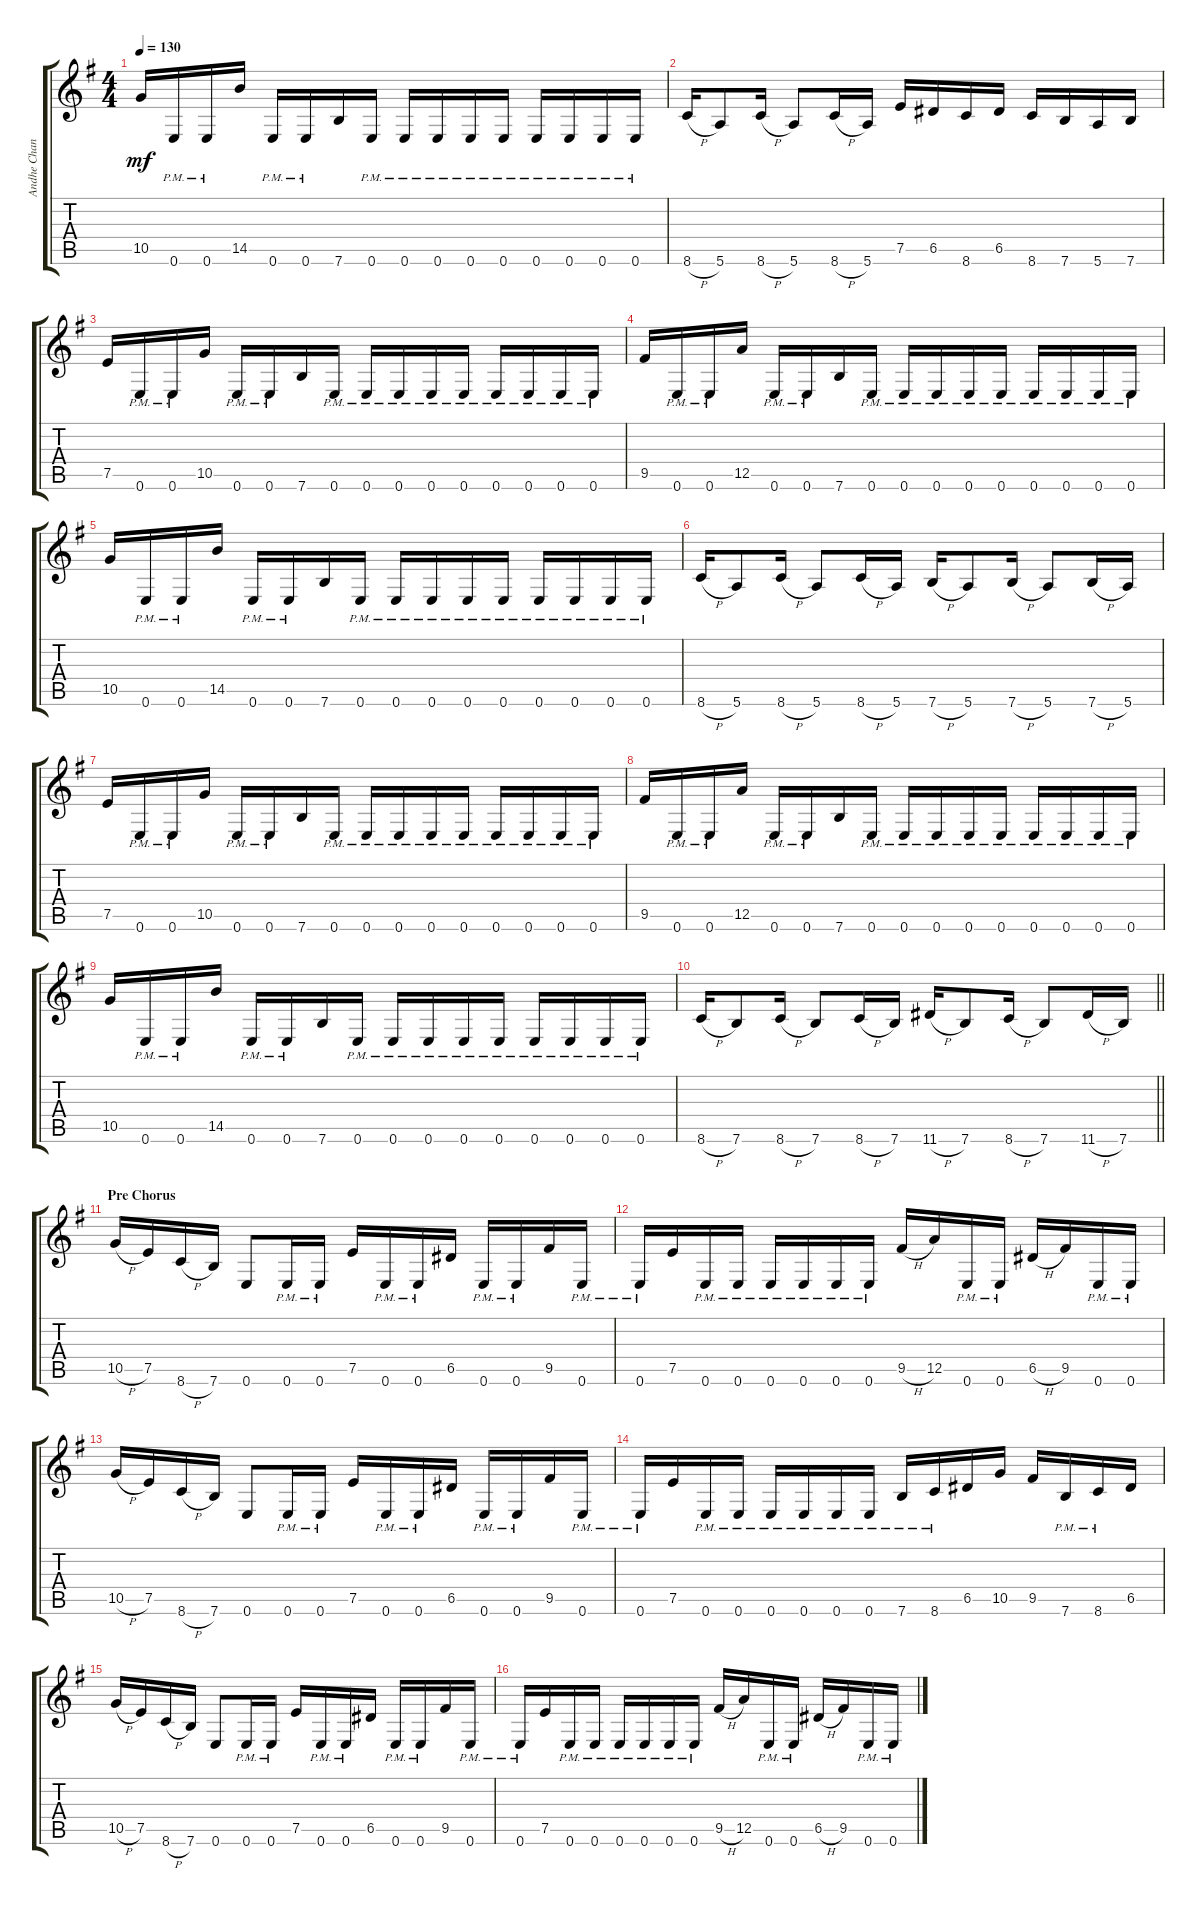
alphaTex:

\track ("Andhe Chandler (guitar)" "Andhe Chan") {instrument distortionguitar}
\staff {score tabs}
\tuning (E4 B3 G3 D3 A2 E2) {hide}
\ts (4 4)
\tempo 130
\clef g2
\ks eminor
10.5.16{dy mf} 0.6{pm}.16 0.6{pm}.16 14.5.16 0.6{pm}.16 0.6{pm}.16 7.6.16 0.6{pm}.16 0.6{pm}.16 0.6{pm}.16 0.6{pm}.16 0.6{pm}.16 0.6{pm}.16 0.6{pm}.16 0.6{pm}.16 0.6{pm}.16 |
8.6{h}.16 5.6.8 8.6{h}.16 5.6.8 8.6{h}.16 5.6.16 7.5.16 6.5.16 8.6.16 6.5.16 8.6.16 7.6.16 5.6.16 7.6.16 |
7.5.16 0.6{pm}.16 0.6{pm}.16 10.5.16 0.6{pm}.16 0.6{pm}.16 7.6.16 0.6{pm}.16 0.6{pm}.16 0.6{pm}.16 0.6{pm}.16 0.6{pm}.16 0.6{pm}.16 0.6{pm}.16 0.6{pm}.16 0.6{pm}.16 |
9.5.16 0.6{pm}.16 0.6{pm}.16 12.5.16 0.6{pm}.16 0.6{pm}.16 7.6.16 0.6{pm}.16 0.6{pm}.16 0.6{pm}.16 0.6{pm}.16 0.6{pm}.16 0.6{pm}.16 0.6{pm}.16 0.6{pm}.16 0.6{pm}.16 |
10.5.16 0.6{pm}.16 0.6{pm}.16 14.5.16 0.6{pm}.16 0.6{pm}.16 7.6.16 0.6{pm}.16 0.6{pm}.16 0.6{pm}.16 0.6{pm}.16 0.6{pm}.16 0.6{pm}.16 0.6{pm}.16 0.6{pm}.16 0.6{pm}.16 |
8.6{h}.16 5.6.8 8.6{h}.16 5.6.8 8.6{h}.16 5.6.16 7.6{h}.16 5.6.8 7.6{h}.16 5.6.8 7.6{h}.16 5.6.16 |
7.5.16 0.6{pm}.16 0.6{pm}.16 10.5.16 0.6{pm}.16 0.6{pm}.16 7.6.16 0.6{pm}.16 0.6{pm}.16 0.6{pm}.16 0.6{pm}.16 0.6{pm}.16 0.6{pm}.16 0.6{pm}.16 0.6{pm}.16 0.6{pm}.16 |
9.5.16 0.6{pm}.16 0.6{pm}.16 12.5.16 0.6{pm}.16 0.6{pm}.16 7.6.16 0.6{pm}.16 0.6{pm}.16 0.6{pm}.16 0.6{pm}.16 0.6{pm}.16 0.6{pm}.16 0.6{pm}.16 0.6{pm}.16 0.6{pm}.16 |
10.5.16 0.6{pm}.16 0.6{pm}.16 14.5.16 0.6{pm}.16 0.6{pm}.16 7.6.16 0.6{pm}.16 0.6{pm}.16 0.6{pm}.16 0.6{pm}.16 0.6{pm}.16 0.6{pm}.16 0.6{pm}.16 0.6{pm}.16 0.6{pm}.16 |
\barLineRight lightlight
8.6{h}.16 7.6.8 8.6{h}.16 7.6.8 8.6{h}.16 7.6.16 11.6{h}.16 7.6.8 8.6{h}.16 7.6.8 11.6{h}.16 7.6.16 |
\section ("" "Pre Chorus")
10.5{h}.16 7.5.16 8.6{h}.16 7.6.16 0.6.8 0.6{pm}.16 0.6{pm}.16 7.5.16 0.6{pm}.16 0.6{pm}.16 6.5.16 0.6{pm}.16 0.6{pm}.16 9.5.16 0.6{pm}.16 |
0.6{pm}.16 7.5.16 0.6{pm}.16 0.6{pm}.16 0.6{pm}.16 0.6{pm}.16 0.6{pm}.16 0.6{pm}.16 9.5{h}.16 12.5.16 0.6{pm}.16 0.6{pm}.16 6.5{h}.16 9.5.16 0.6{pm}.16 0.6{pm}.16 |
10.5{h}.16 7.5.16 8.6{h}.16 7.6.16 0.6.8 0.6{pm}.16 0.6{pm}.16 7.5.16 0.6{pm}.16 0.6{pm}.16 6.5.16 0.6{pm}.16 0.6{pm}.16 9.5.16 0.6{pm}.16 |
0.6{pm}.16 7.5.16 0.6{pm}.16 0.6{pm}.16 0.6{pm}.16 0.6{pm}.16 0.6{pm}.16 0.6{pm}.16 7.6{pm}.16 8.6{pm}.16 6.5.16 10.5.16 9.5.16 7.6{pm}.16 8.6{pm}.16 6.5.16 |
10.5{h}.16 7.5.16 8.6{h}.16 7.6.16 0.6.8 0.6{pm}.16 0.6{pm}.16 7.5.16 0.6{pm}.16 0.6{pm}.16 6.5.16 0.6{pm}.16 0.6{pm}.16 9.5.16 0.6{pm}.16 |
0.6{pm}.16 7.5.16 0.6{pm}.16 0.6{pm}.16 0.6{pm}.16 0.6{pm}.16 0.6{pm}.16 0.6{pm}.16 9.5{h}.16 12.5.16 0.6{pm}.16 0.6{pm}.16 6.5{h}.16 9.5.16 0.6{pm}.16 0.6{pm}.16
